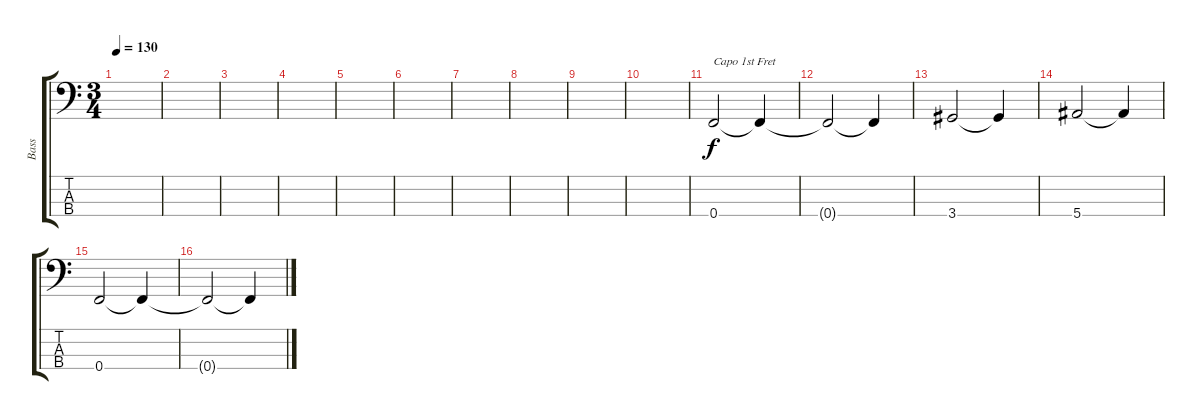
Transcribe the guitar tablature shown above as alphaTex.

\track ("Bass" "Bass") {instrument electricbasspick}
\staff {score tabs}
\tuning (Ab2 Eb2 Bb1 F1) {hide}
\ts (3 4)
\tempo 130
\clef f4
\ks c
|
|
|
|
|
|
|
|
|
|
0.4.2{txt "Capo 1st Fret"} 0.4{t}.4 |
0.4{t}.2 0.4{t}.4 |
3.4.2 3.4{t}.4 |
5.4.2 5.4{t}.4 |
0.4.2 0.4{t}.4 |
0.4{t}.2 0.4{t}.4
